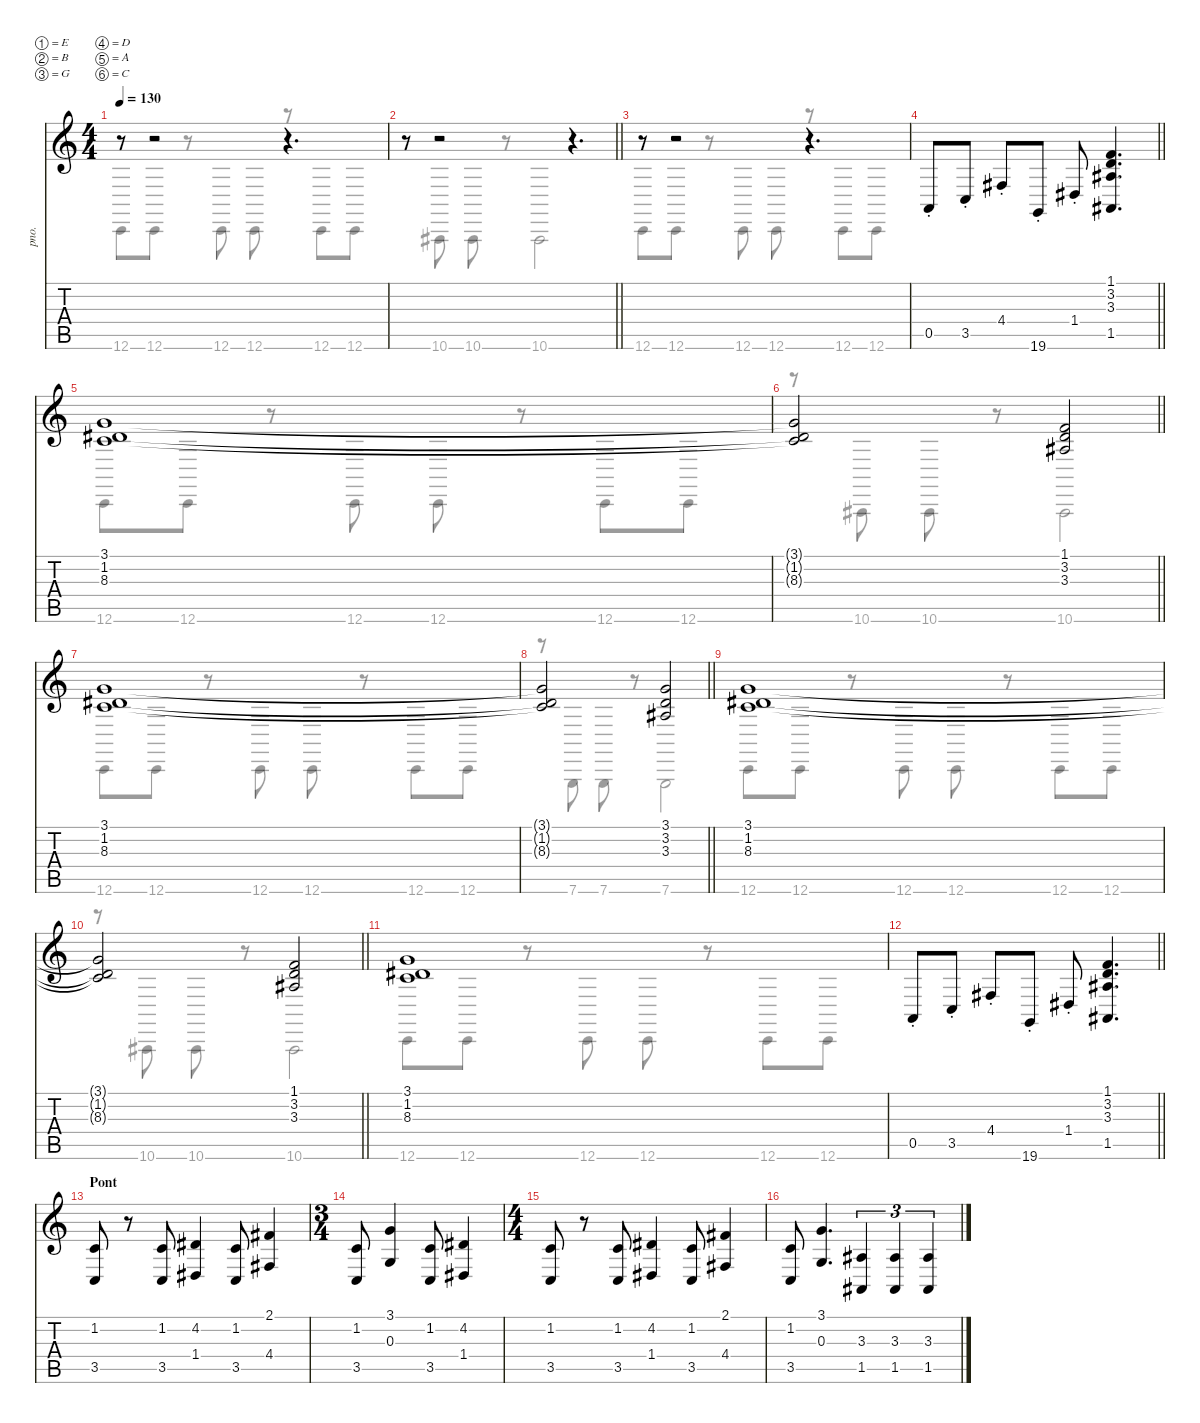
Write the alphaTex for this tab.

\defaultSystemsLayout 4
\hideDynamics
\bracketExtendMode nobrackets
\track ("Reney" "pno.") {instrument brightacousticpiano}
\staff {score tabs}
\tuning (E4 B3 G3 D3 A2 C1)
\voice
\ts (4 4)
\tempo 130
\clef g2
\ks c
r.8{dy f beam Up} r.2{beam Up} r.4{d beam Up} |
\barLineRight lightlight
r.8{beam Up} r.2{beam Up} r.4{d beam Up} |
r.8{beam Up} r.2{beam Up} r.4{d beam Up} |
\barLineRight lightlight
0.5{st}.8{beam Up} 3.5{st}.8{beam Up} 4.4{st acc #}.8{beam Up} 19.6{st}.8{beam Up} 1.4{st acc #}.8{beam Up} (1.1 3.2 3.3{acc #} 1.5{acc #}).4{d beam Up} |
(3.1 1.2 8.3{acc #}).1{beam Up} |
\barLineRight lightlight
(3.1{t} 1.2{t} 8.3{t acc #}).2{beam Up} (1.1 3.2 3.3{acc #}).2{beam Up} |
(3.1 1.2 8.3{acc #}).1{beam Up} |
\barLineRight lightlight
(3.1{t} 1.2{t} 8.3{t acc #}).2{beam Up} (3.1 3.2 3.3{acc #}).2{beam Up} |
(3.1 1.2 8.3{acc #}).1{beam Up} |
\barLineRight lightlight
(3.1{t} 1.2{t} 8.3{t acc #}).2{beam Up} (1.1 3.2 3.3{acc #}).2{beam Up} |
(3.1 1.2 8.3{acc #}).1{beam Up} |
\barLineRight lightlight
0.5{st}.8{beam Up} 3.5{st}.8{beam Up} 4.4{st acc #}.8{beam Up} 19.6{st}.8{beam Up} 1.4{st acc #}.8{beam Up} (1.1 3.2 3.3{acc #} 1.5{acc #}).4{d beam Up} |
\section ("" "Pont")
(1.2 3.5).8{beam Up} r.8{beam Down} (1.2 3.5).8{beam Up} (4.2{acc #} 1.4{acc #}).4{beam Up} (1.2 3.5).8{beam Up} (2.1{acc #} 4.4{acc #}).4{beam Up} |
\ts (3 4)
\beaming (8 2 2 2)
(1.2 3.5).8{beam Up} (3.1 0.3).4{beam Up} (1.2 3.5).8{beam Up} (4.2{acc #} 1.4{acc #}).4{beam Up} |
\ts (4 4)
\beaming (8 2 2 2 2)
(1.2 3.5).8{beam Up} r.8{beam Down} (1.2 3.5).8{beam Up} (4.2{acc #} 1.4{acc #}).4{beam Up} (1.2 3.5).8{beam Up} (2.1{acc #} 4.4{acc #}).4{beam Up} |
(1.2 3.5).8{beam Up} (3.1 0.3).4{d beam Up} (3.3{acc #} 1.5{acc #}).4{tu (3 2) beam Up} (3.3{acc #} 1.5{acc #}).4{tu (3 2) beam Up} (3.3{acc #} 1.5{acc #}).4{tu (3 2) beam Up}
\voice
\clef g2
\ottava regular
\simile none
\ks c
12.6.8{dy f beam Down} 12.6.8{beam Down} r.8{beam Down} 12.6.8{beam Down} 12.6.8{beam Down} r.8{beam Down} 12.6.8{beam Down} 12.6.8{beam Down} |
\barLineRight lightlight
r.8{beam Down} 10.6{acc #}.8{beam Down} 10.6{acc #}.8{beam Down} r.8{beam Down} 10.6{acc #}.2{beam Down} |
12.6.8{beam Down} 12.6.8{beam Down} r.8{beam Down} 12.6.8{beam Down} 12.6.8{beam Down} r.8{beam Down} 12.6.8{beam Down} 12.6.8{beam Down} |
\barLineRight lightlight
|
12.6.8{beam Down} 12.6.8{beam Down} r.8{beam Down} 12.6.8{beam Down} 12.6.8{beam Down} r.8{beam Down} 12.6.8{beam Down} 12.6.8{beam Down} |
\barLineRight lightlight
r.8{beam Down} 10.6{acc #}.8{beam Down} 10.6{acc #}.8{beam Down} r.8{beam Down} 10.6{acc #}.2{beam Down} |
12.6.8{beam Down} 12.6.8{beam Down} r.8{beam Down} 12.6.8{beam Down} 12.6.8{beam Down} r.8{beam Down} 12.6.8{beam Down} 12.6.8{beam Down} |
\barLineRight lightlight
r.8{beam Down} 7.6.8{beam Down} 7.6.8{beam Down} r.8{beam Down} 7.6.2{beam Down} |
12.6.8{beam Down} 12.6.8{beam Down} r.8{beam Down} 12.6.8{beam Down} 12.6.8{beam Down} r.8{beam Down} 12.6.8{beam Down} 12.6.8{beam Down} |
\barLineRight lightlight
r.8{beam Down} 10.6{acc #}.8{beam Down} 10.6{acc #}.8{beam Down} r.8{beam Down} 10.6{acc #}.2{beam Down} |
12.6.8{beam Down} 12.6.8{beam Down} r.8{beam Down} 12.6.8{beam Down} 12.6.8{beam Down} r.8{beam Down} 12.6.8{beam Down} 12.6.8{beam Down} |
\barLineRight lightlight
|
|
|
|
